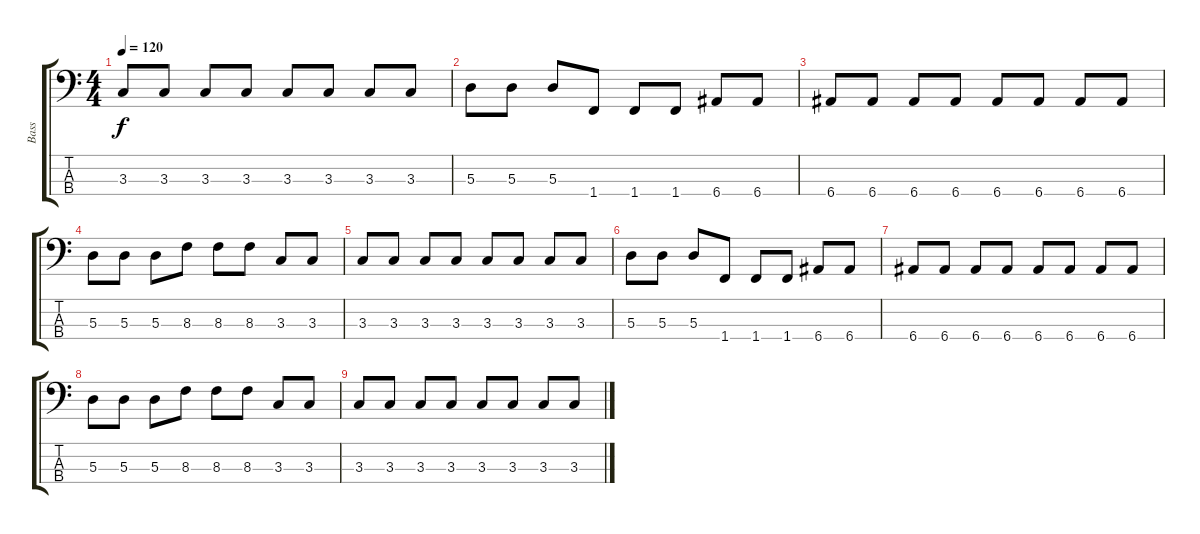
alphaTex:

\track ("Bass" "Bass") {instrument electricbassfinger}
\staff {score tabs}
\tuning (G2 D2 A1 E1) {hide}
\ts (4 4)
\tempo 120
\clef f4
\ks c
3.3.8{dy f} 3.3.8 3.3.8 3.3.8 3.3.8 3.3.8 3.3.8 3.3.8 |
5.3.8 5.3.8 5.3.8 1.4.8 1.4.8 1.4.8 6.4.8 6.4.8 |
6.4.8 6.4.8 6.4.8 6.4.8 6.4.8 6.4.8 6.4.8 6.4.8 |
5.3.8 5.3.8 5.3.8 8.3.8 8.3.8 8.3.8 3.3.8 3.3.8 |
3.3.8 3.3.8 3.3.8 3.3.8 3.3.8 3.3.8 3.3.8 3.3.8 |
5.3.8 5.3.8 5.3.8 1.4.8 1.4.8 1.4.8 6.4.8 6.4.8 |
6.4.8 6.4.8 6.4.8 6.4.8 6.4.8 6.4.8 6.4.8 6.4.8 |
5.3.8 5.3.8 5.3.8 8.3.8 8.3.8 8.3.8 3.3.8 3.3.8 |
3.3.8 3.3.8 3.3.8 3.3.8 3.3.8 3.3.8 3.3.8 3.3.8
